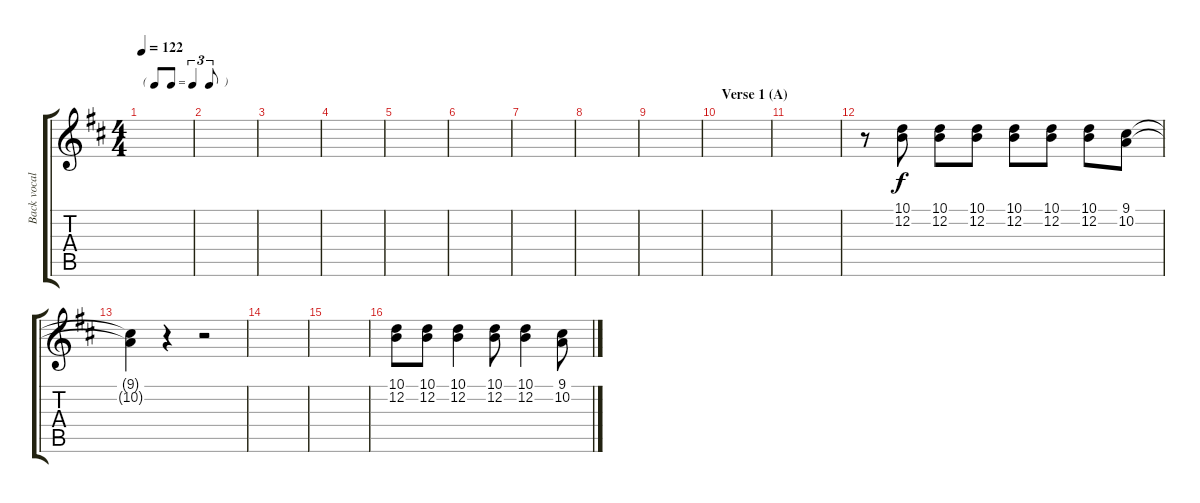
\track ("Back vocals" "Back vocal") {instrument viola}
\staff {score tabs}
\tuning (E4 B3 G3 D3 A2 E2) {hide}
\ts (4 4)
\tf triplet8th
\tempo 122
\clef g2
\ks d
|
|
|
|
|
|
|
|
|
\section ("" "Verse 1 (A)")
|
|
r.8 (10.1 12.2).8 (10.1 12.2).8 (10.1 12.2).8 (10.1 12.2).8 (10.1 12.2).8 (10.1 12.2).8 (9.1 10.2).8 |
(9.1{t} 10.2{t}).4 r.4 r.2 |
|
|
(10.1 12.2).8 (10.1 12.2).8 (10.1 12.2).4 (10.1 12.2).8 (10.1 12.2).4 (9.1 10.2).8
